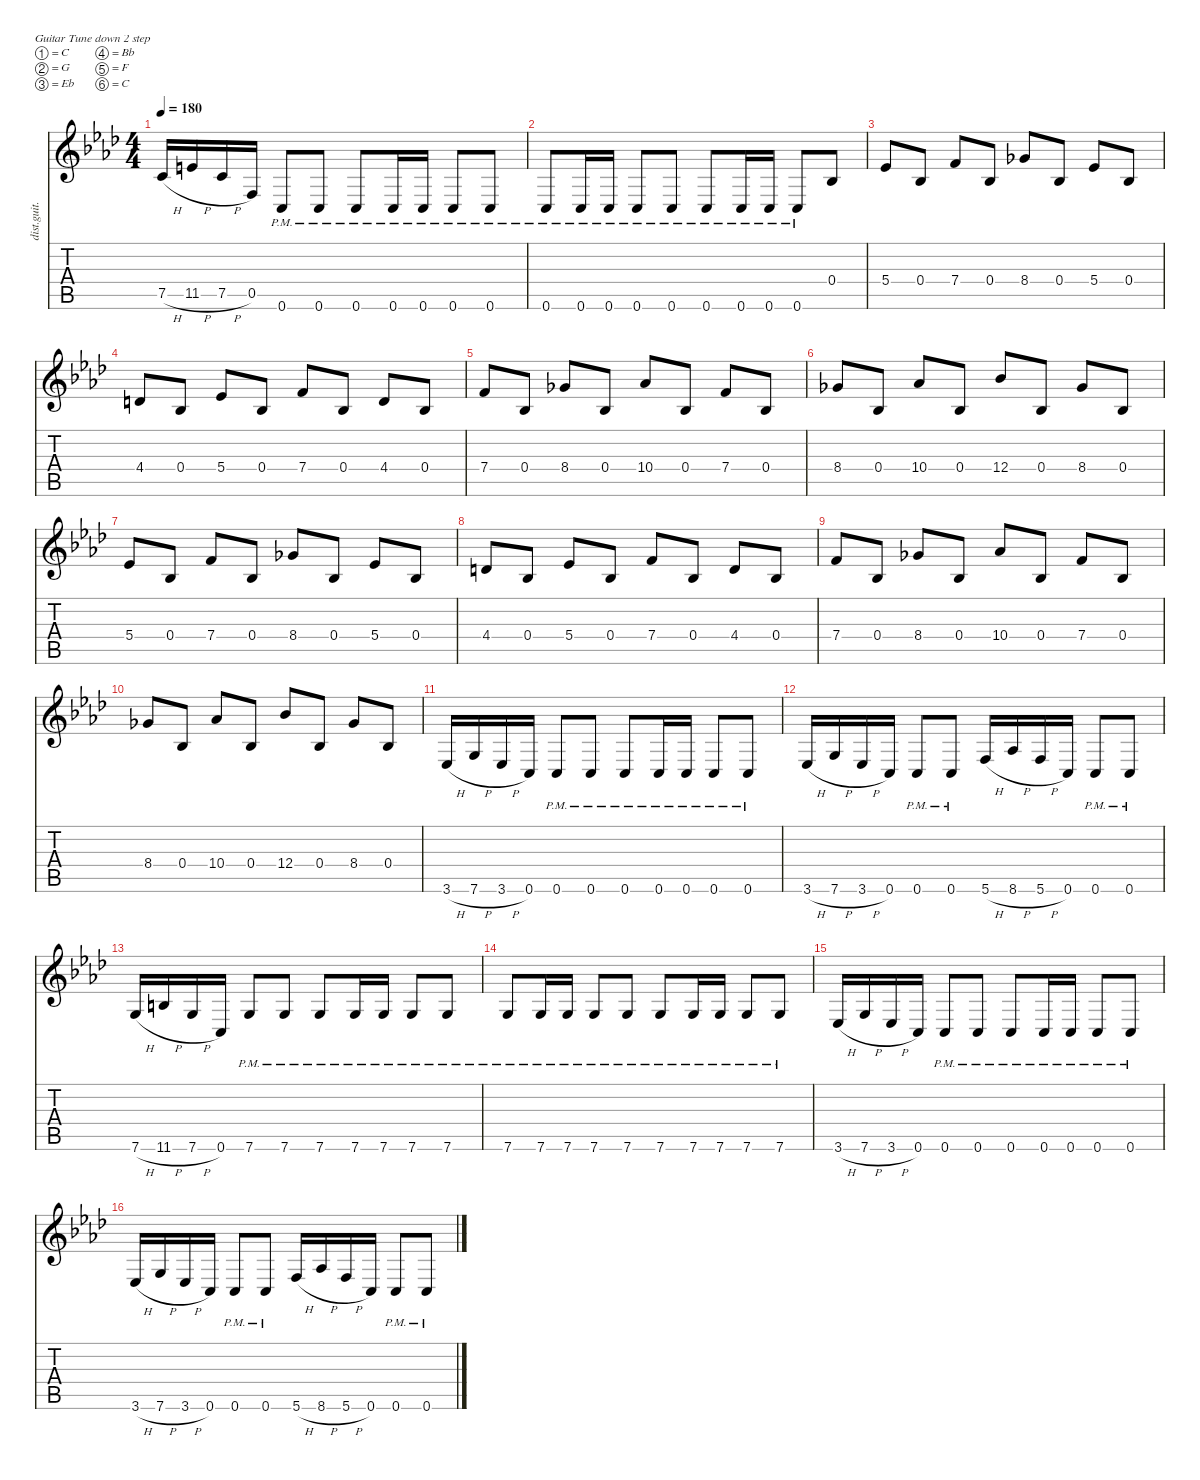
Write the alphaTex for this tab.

\defaultSystemsLayout 4
\hideDynamics
\bracketExtendMode nobrackets
\track ("Gtr.1 Double" "dist.guit.") {mute instrument distortionguitar}
\staff {score tabs}
\tuning (C4 G3 Eb3 Bb2 F2 C2)
\ts (4 4)
\tempo 180
\clef g2
\ks fminor
7.5{h acc forcenatural}.16{dy f} 11.5{h acc forcenatural}.16 7.5{h acc forcenatural}.16 0.5{acc forcenatural}.16 0.6{pm acc forcenatural}.8 0.6{pm acc forcenatural}.8 0.6{pm acc forcenatural}.8 0.6{pm acc forcenatural}.16 0.6{pm acc forcenatural}.16 0.6{pm acc forcenatural}.8 0.6{pm acc forcenatural}.8 |
0.6{pm acc forcenatural}.8 0.6{pm acc forcenatural}.16 0.6{pm acc forcenatural}.16 0.6{pm acc forcenatural}.8 0.6{pm acc forcenatural}.8 0.6{pm acc forcenatural}.8 0.6{pm acc forcenatural}.16 0.6{pm acc forcenatural}.16 0.6{pm acc forcenatural}.8 0.4{acc b}.8 |
5.4{acc b}.8 0.4{acc b}.8 7.4{acc forcenatural}.8 0.4{acc b}.8 8.4{acc b}.8 0.4{acc b}.8 5.4{acc b}.8 0.4{acc b}.8 |
4.4{acc forcenatural}.8 0.4{acc b}.8 5.4{acc b}.8 0.4{acc b}.8 7.4{acc forcenatural}.8 0.4{acc b}.8 4.4{acc forcenatural}.8 0.4{acc b}.8 |
7.4{acc forcenatural}.8 0.4{acc b}.8 8.4{acc b}.8 0.4{acc b}.8 10.4{acc b}.8 0.4{acc b}.8 7.4{acc forcenatural}.8 0.4{acc b}.8 |
8.4{acc b}.8 0.4{acc b}.8 10.4{acc b}.8 0.4{acc b}.8 12.4{acc b}.8 0.4{acc b}.8 8.4{acc b}.8 0.4{acc b}.8 |
5.4{acc b}.8 0.4{acc b}.8 7.4{acc forcenatural}.8 0.4{acc b}.8 8.4{acc b}.8 0.4{acc b}.8 5.4{acc b}.8 0.4{acc b}.8 |
4.4{acc forcenatural}.8 0.4{acc b}.8 5.4{acc b}.8 0.4{acc b}.8 7.4{acc forcenatural}.8 0.4{acc b}.8 4.4{acc forcenatural}.8 0.4{acc b}.8 |
7.4{acc forcenatural}.8 0.4{acc b}.8 8.4{acc b}.8 0.4{acc b}.8 10.4{acc b}.8 0.4{acc b}.8 7.4{acc forcenatural}.8 0.4{acc b}.8 |
8.4{acc b}.8 0.4{acc b}.8 10.4{acc b}.8 0.4{acc b}.8 12.4{acc b}.8 0.4{acc b}.8 8.4{acc b}.8 0.4{acc b}.8 |
3.6{h acc b}.16 7.6{h acc forcenatural}.16 3.6{h acc b}.16 0.6{acc forcenatural}.16 0.6{pm acc forcenatural}.8 0.6{pm acc forcenatural}.8 0.6{pm acc forcenatural}.8 0.6{pm acc forcenatural}.16 0.6{pm acc forcenatural}.16 0.6{pm acc forcenatural}.8 0.6{pm acc forcenatural}.8 |
3.6{h acc b}.16 7.6{h acc forcenatural}.16 3.6{h acc b}.16 0.6{acc forcenatural}.16 0.6{pm acc forcenatural}.8 0.6{pm acc forcenatural}.8 5.6{h acc forcenatural}.16 8.6{h acc b}.16 5.6{h acc forcenatural}.16 0.6{acc forcenatural}.16 0.6{pm acc forcenatural}.8 0.6{pm acc forcenatural}.8 |
7.6{h acc forcenatural}.16 11.6{h acc forcenatural}.16 7.6{h acc forcenatural}.16 0.6{acc forcenatural}.16 7.6{pm acc forcenatural}.8 7.6{pm acc forcenatural}.8 7.6{pm acc forcenatural}.8 7.6{pm acc forcenatural}.16 7.6{pm acc forcenatural}.16 7.6{pm acc forcenatural}.8 7.6{pm acc forcenatural}.8 |
7.6{pm acc forcenatural}.8 7.6{pm acc forcenatural}.16 7.6{pm acc forcenatural}.16 7.6{pm acc forcenatural}.8 7.6{pm acc forcenatural}.8 7.6{pm acc forcenatural}.8 7.6{pm acc forcenatural}.16 7.6{pm acc forcenatural}.16 7.6{pm acc forcenatural}.8 7.6{pm acc forcenatural}.8 |
3.6{h acc b}.16 7.6{h acc forcenatural}.16 3.6{h acc b}.16 0.6{acc forcenatural}.16 0.6{pm acc forcenatural}.8 0.6{pm acc forcenatural}.8 0.6{pm acc forcenatural}.8 0.6{pm acc forcenatural}.16 0.6{pm acc forcenatural}.16 0.6{pm acc forcenatural}.8 0.6{pm acc forcenatural}.8 |
3.6{h acc b}.16 7.6{h acc forcenatural}.16 3.6{h acc b}.16 0.6{acc forcenatural}.16 0.6{pm acc forcenatural}.8 0.6{pm acc forcenatural}.8 5.6{h acc forcenatural}.16 8.6{h acc b}.16 5.6{h acc forcenatural}.16 0.6{acc forcenatural}.16 0.6{pm acc forcenatural}.8 0.6{pm acc forcenatural}.8
